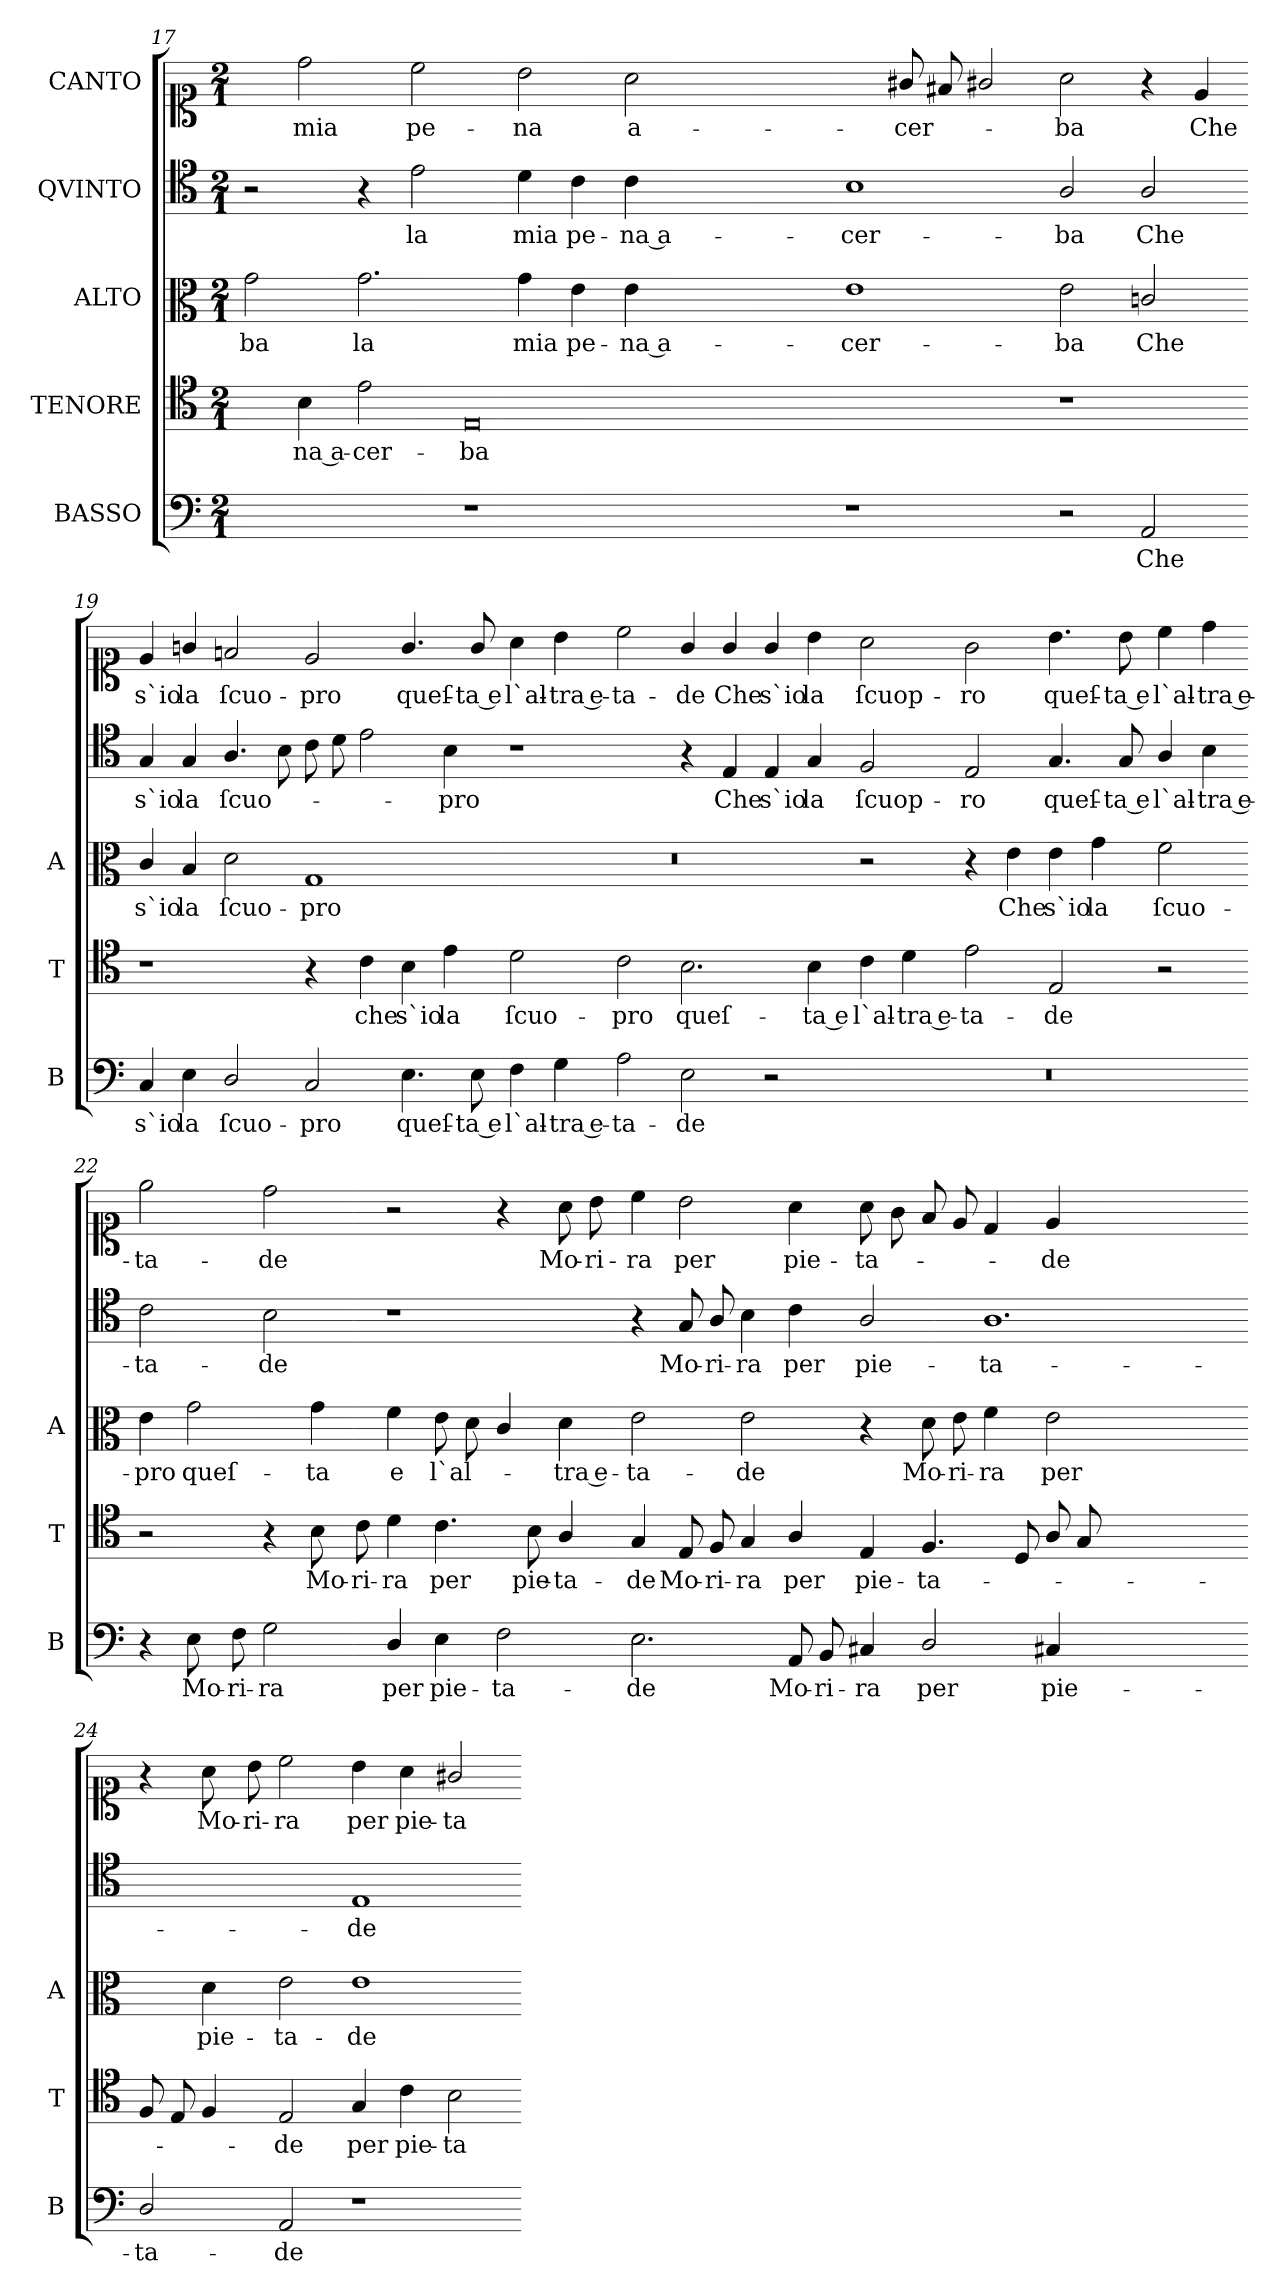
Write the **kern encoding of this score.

**kern	**text	**kern	**text	**kern	**text	**kern	**text	**kern	**text
*part5	*part5	*part4	*part4	*part3	*part3	*part2	*part2	*part1	*part1
*staff5	*staff5	*staff4	*staff4	*staff3	*staff3	*staff2	*staff2	*staff1	*staff1
*I"BASSO	*	*I"TENORE	*	*I"ALTO	*	*I"QVINTO	*	*I"CANTO	*
*I'B	*	*I'T	*	*I'A	*	*	*	*	*
*clefF4	*	*clefC4	*	*clefC3	*	*clefC4	*	*clefC1	*
*k[]	*	*k[]	*	*k[]	*	*k[]	*	*k[]	*
*a:	*	*a:	*	*a:	*	*a:	*	*a:	*
*M2/1	*	*M2/1	*	*M2/1	*	*M2/1	*	*M2/1	*
=17	=17	=17	=17	=17	=17	=17	=17	=17	=17
1ryy	.	4ryy	.	2g\	-ba	2r	.	4ryy	.
!	!	!	!	!	!	!	!	!	!LO:LY:i
.	.	4B\	-na a-	.	.	.	.	2dd\	mia
!	!	!	!	!	!LO:LY:i	!	!	!	!
.	.	2e\	-cer-	2.g\	la	4r	.	.	.
!	!	!	!	!	!	!	!LO:LY:i	!	!LO:LY:i
.	.	.	.	.	.	2e\	la	2cc\	pe-
1r	.	0E	-ba	.	.	.	.	.	.
!	!	!	!	!	!LO:LY:i	!	!LO:LY:i	!	!LO:LY:i
.	.	.	.	4g\	mia	4d\	mia	2b\	-na
!	!	!	!	!	!LO:LY:i	!	!LO:LY:i	!	!
.	.	.	.	4e\	pe-	4c\	pe-	.	.
!	!	!	!	!	!LO:LY:i	!	!LO:LY:i	!	!LO:LY:i
.	.	.	.	4e\	-na a-	4c\	-na a-	2a\	a-
1ryy	.	.	.	1ryy	.	1ryy	.	.	.
.	.	.	.	.	.	.	.	2.ryy	.
=18-	=18-	=18-	=18-	=18-	=18-	=18-	=18-	=18-	=18-
!	!	!	!	!	!LO:LY:i	!	!LO:LY:i	!	!
1r	.	1ryy	.	1e	-cer-	1B	-cer-	4ryy	.
!	!	!	!	!	!	!	!	!	!LO:LY:i
.	.	.	.	.	.	.	.	8g#X/	-cer-
.	.	.	.	.	.	.	.	8f#X/	.
.	.	.	.	.	.	.	.	2g#X/	.
!	!	!	!	!	!LO:LY:i	!	!LO:LY:i	!	!LO:LY:i
2r	.	1r	.	2e\	-ba	2A/	-ba	2a\	-ba
2AA/	Che	.	.	2cn/	Che	2A/	Che	4r	.
.	.	.	.	.	.	.	.	4e/	Che
=19-	=19-	=19-	=19-	=19-	=19-	=19-	=19-	=19-	=19-
4C/	s`io	1r	.	4c/	s`io	4G/	s`io	4e/	s`io
4E\	la	.	.	4B/	la	4G/	la	4gn/	la
2D/	ſcuo-	.	.	2d\	ſcuo-	4.A/	ſcuo-	2fn/	ſcuo-
.	.	.	.	.	.	8B\	.	.	.
2C/	-pro	4r	.	1G	-pro	8c\	.	2e/	-pro
.	.	.	.	.	.	8d\	.	.	.
.	.	4c\	che	.	.	2e\	.	.	.
4.E\	queſ-	4B\	s`io	.	.	.	.	4.g/	queſ-
.	.	4e\	la	.	.	4B\	-pro	.	.
8E\	-ta e	.	.	.	.	.	.	8g/	-ta e
=20-	=20-	=20-	=20-	=20-	=20-	=20-	=20-	=20-	=20-
4F\	l`al-	2d\	ſcuo-	0r	.	1r	.	4a\	l`al-
4G\	-tra e-	.	.	.	.	.	.	4b\	-tra e-
2A\	-ta-	2c\	-pro	.	.	.	.	2cc\	-ta-
2E\	-de	2.B\	queſ-	.	.	4r	.	4g/	-de
.	.	.	.	.	.	4E/	Che	4g/	Che
2r	.	.	.	.	.	4E/	s`io	4g/	s`io
.	.	4B\	-ta e	.	.	4G/	la	4b\	la
=21-	=21-	=21-	=21-	=21-	=21-	=21-	=21-	=21-	=21-
0r	.	4c\	l`al-	2r	.	2F/	ſcuop-	2a\	ſcuop-
.	.	4d\	-tra e-	.	.	.	.	.	.
.	.	2e\	-ta-	4r	.	2E/	-ro	2g\	-ro
.	.	.	.	4e\	Che	.	.	.	.
.	.	2E/	-de	4e\	s`io	4.G/	queſ-	4.b\	queſ-
.	.	.	.	4g\	la	.	.	.	.
.	.	.	.	.	.	8G/	-ta e	8b\	-ta e
.	.	2r	.	2f\	ſcuo-	4A/	l`al-	4cc\	l`al-
.	.	.	.	.	.	4B\	-tra e-	4dd\	-tra e-
=22-	=22-	=22-	=22-	=22-	=22-	=22-	=22-	=22-	=22-
4r	.	2r	.	4e\	-pro	2c\	-ta-	2ee\	-ta-
8E\	Mo-	.	.	2g\	queſ-	.	.	.	.
8F\	-ri-	.	.	.	.	.	.	.	.
2G\	-ra	4r	.	.	.	2B\	-de	2dd\	-de
.	.	8B\	Mo-	4g\	-ta	.	.	.	.
.	.	8c\	-ri-	.	.	.	.	.	.
4D/	per	4d\	-ra	4f\	e	1r	.	2r	.
4E\	pie-	4.c\	per	8e\	l`al-	.	.	.	.
.	.	.	.	8d\	.	.	.	.	.
2F\	-ta-	.	.	4c/	.	.	.	4r	.
.	.	8B\	pie-	.	.	.	.	.	.
.	.	4A/	-ta-	4d\	-tra e-	.	.	8a\	Mo-
.	.	.	.	.	.	.	.	8b\	-ri-
=23-	=23-	=23-	=23-	=23-	=23-	=23-	=23-	=23-	=23-
2.E\	-de	4G/	-de	2e\	-ta-	4r	.	4cc\	-ra
.	.	8E/	Mo-	.	.	8G/	Mo-	2b\	per
.	.	8F/	-ri-	.	.	8A/	-ri-	.	.
.	.	4G/	-ra	2e\	-de	4B\	-ra	.	.
!	!LO:LY:i	!	!	!	!	!	!	!	!
8AA/	Mo-	4A/	per	.	.	4c\	per	4a\	pie-
!	!LO:LY:i	!	!	!	!	!	!	!	!
8BB/	-ri-	.	.	.	.	.	.	.	.
!	!LO:LY:i	!	!	!	!	!	!	!	!
4C#X/	-ra	4E/	pie-	4r	.	2A/	pie-	8a\	-ta-
.	.	.	.	.	.	.	.	8g\	.
!	!LO:LY:i	!	!	!	!	!	!	!	!
2D/	per	4.F/	-ta-	8d\	Mo-	.	.	8f/	.
.	.	.	.	8e\	-ri-	.	.	8e/	.
.	.	.	.	4f\	-ra	1.A\	-ta-	4d/	.
.	.	8D/	.	.	.	.	.	.	.
!	!LO:LY:i	!	!	!	!	!	!	!	!
4C#X/	pie-	8A/	.	2e\	per	.	.	4e/	de
.	.	8G/	.	.	.	.	.	.	.
1ryy	.	1ryy	.	.	.	.	.	1ryy	.
.	.	.	.	2.ryy	.	.	.	.	.
=24-	=24-	=24-	=24-	=24-	=24-	=24-	=24-	=24-	=24-
!	!LO:LY:i	!	!	!	!	!	!	!	!
2D/	-ta-	8F/	.	4ryy	.	1ryy	.	4r	.
.	.	8E/	.	.	.	.	.	.	.
!	!	!	!	!	!	!	!	!	!LO:LY:i
.	.	4F/	.	4d\	pie-	.	.	8a\	Mo-
!	!	!	!	!	!	!	!	!	!LO:LY:i
.	.	.	.	.	.	.	.	8b\	ri-
!	!LO:LY:i	!	!	!	!	!	!	!	!LO:LY:i
2AA/	-de	2E/	-de	2e\	-ta-	.	.	2cc\	-ra
!	!	!	!	!	!	!	!	!	!LO:LY:i
1r	.	4G/	per	1e	-de	1E	-de	4b\	per
!	!	!	!	!	!	!	!	!	!LO:LY:i
.	.	4c\	pie-	.	.	.	.	4a\	pie-
!	!	!	!	!	!	!	!	!	!LO:LY:i
.	.	2B\	-ta	.	.	.	.	2g#X/	-ta-
=-	=-	=-	=-	=-	=-	=-	=-	=-	=-
*-	*-	*-	*-	*-	*-	*-	*-	*-	*-
